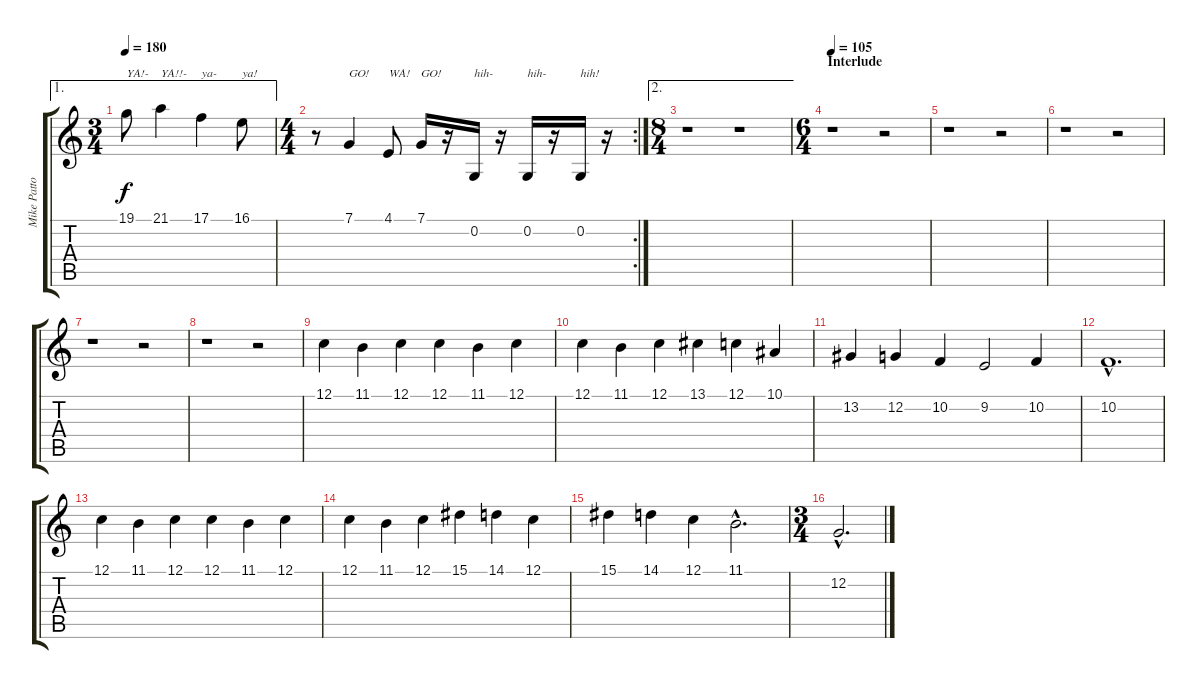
\track ("Mike Patton" "Mike Patto") {instrument voiceoohs}
\staff {score tabs}
\tuning (C4 G3 Eb3 Bb2 F2 C2) {hide}
\ae 1
\ts (3 4)
\tempo 180
\clef g2
\ks c
19.1.8{txt "YA!-" dy f} 21.1.4{txt "YA!!-"} 17.1.4{txt "ya-"} 16.1.8{txt "ya!"} |
\rc 2
\ts (4 4)
r.8 7.1.4{txt "GO!"} 4.1.8{txt "WA!"} 7.1.16{txt "GO!"} r.16 0.2.16{txt "hih-"} r.16 0.2.16{txt "hih-"} r.16 0.2.16{txt "hih!"} r.16 |
\ae 2
\ts (8 4)
r.1 r.1 |
\ts (6 4)
\section ("" "Interlude")
\tempo 105
r.1 r.2 |
r.1 r.2 |
r.1 r.2 |
r.1 r.2 |
r.1 r.2 |
12.1.4{volume 10 instrument synthvoice} 11.1.4 12.1.4 12.1.4 11.1.4 12.1.4 |
12.1.4 11.1.4 12.1.4 13.1.4 12.1.4 10.1.4 |
13.2.4 12.2.4 10.2.4 9.2.2 10.2.4 |
10.2{hac}.1{d} |
12.1.4 11.1.4 12.1.4 12.1.4 11.1.4 12.1.4 |
12.1.4 11.1.4 12.1.4 15.1.4 14.1.4 12.1.4 |
15.1.4 14.1.4 12.1.4 11.1{hac}.2{d} |
\ts (3 4)
12.2{hac}.2{d}
